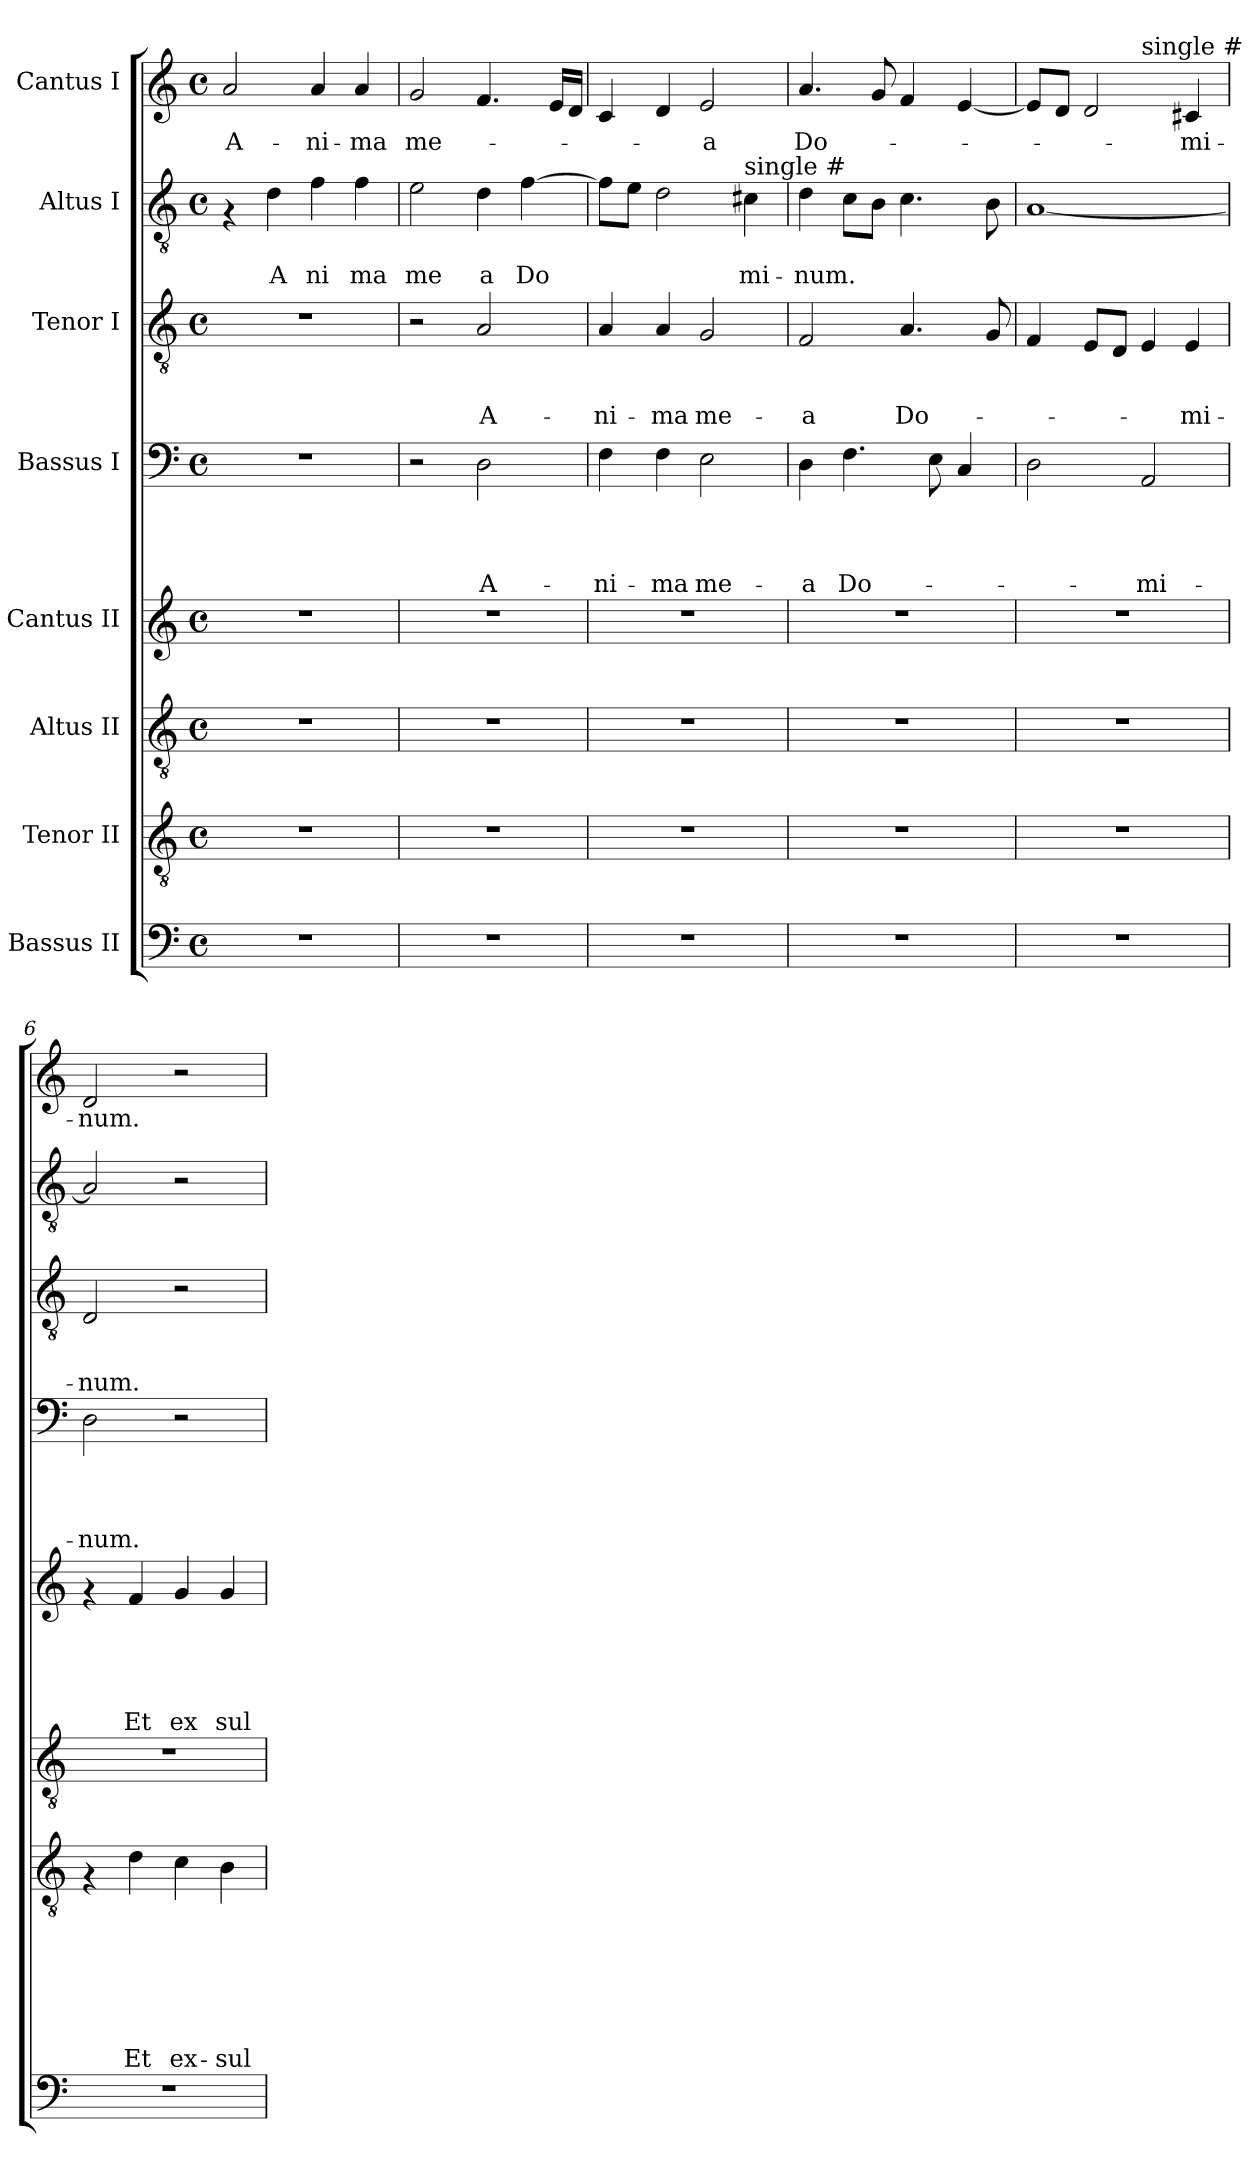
**kern	**kern	**text	**text	**text	**text	**text	**text	**text	**kern	**kern	**text	**text	**text	**text	**text	**kern	**text	**text	**text	**text	**kern	**text	**text	**text	**kern	**text	**text	**kern	**text
*part8	*part7	*part7	*part7	*part7	*part7	*part7	*part7	*part7	*part6	*part5	*part5	*part5	*part5	*part5	*part5	*part4	*part4	*part4	*part4	*part4	*part3	*part3	*part3	*part3	*part2	*part2	*part2	*part1	*part1
*staff8	*staff7	*staff7	*staff7	*staff7	*staff7	*staff7	*staff7	*staff7	*staff6	*staff5	*staff5	*staff5	*staff5	*staff5	*staff5	*staff4	*staff4	*staff4	*staff4	*staff4	*staff3	*staff3	*staff3	*staff3	*staff2	*staff2	*staff2	*staff1	*staff1
*I"Bassus II	*I"Tenor II	*	*	*	*	*	*	*	*I"Altus II	*I"Cantus II	*	*	*	*	*	*I"Bassus I	*	*	*	*	*I"Tenor I	*	*	*	*I"Altus I	*	*	*I"Cantus I	*
*clefF4	*clefGv2	*	*	*	*	*	*	*	*clefGv2	*clefG2	*	*	*	*	*	*clefF4	*	*	*	*	*clefGv2	*	*	*	*clefGv2	*	*	*clefG2	*
*k[]	*k[]	*	*	*	*	*	*	*	*k[]	*k[]	*	*	*	*	*	*k[]	*	*	*	*	*k[]	*	*	*	*k[]	*	*	*k[]	*
*C:	*C:	*	*	*	*	*	*	*	*C:	*C:	*	*	*	*	*	*C:	*	*	*	*	*C:	*	*	*	*C:	*	*	*C:	*
*M4/4	*M4/4	*	*	*	*	*	*	*	*M4/4	*M4/4	*	*	*	*	*	*M4/4	*	*	*	*	*M4/4	*	*	*	*M4/4	*	*	*M4/4	*
*met(c)	*met(c)	*	*	*	*	*	*	*	*met(c)	*met(c)	*	*	*	*	*	*met(c)	*	*	*	*	*met(c)	*	*	*	*met(c)	*	*	*met(c)	*
=1	=1	=1	=1	=1	=1	=1	=1	=1	=1	=1	=1	=1	=1	=1	=1	=1	=1	=1	=1	=1	=1	=1	=1	=1	=1	=1	=1	=1	=1
!	!	!	!	!	!	!	!	!	!	!	!	!	!	!	!	!	!	!	!	!	!	!	!	!	!	!	!	!	!LO:LY:b
1r	1r	.	.	.	.	.	.	.	1r	1r	.	.	.	.	.	1r	.	.	.	.	1r	.	.	.	4rF	.	.	2a/	A-
!	!	!	!	!	!	!	!	!	!	!	!	!	!	!	!	!	!	!	!	!	!	!	!	!	!	!	!LO:LY:b	!	!
.	.	.	.	.	.	.	.	.	.	.	.	.	.	.	.	.	.	.	.	.	.	.	.	.	4d\	.	A	.	.
!	!	!	!	!	!	!	!	!	!	!	!	!	!	!	!	!	!	!	!	!	!	!	!	!	!	!	!LO:LY:b	!	!LO:LY:b
.	.	.	.	.	.	.	.	.	.	.	.	.	.	.	.	.	.	.	.	.	.	.	.	.	4f\	.	ni	4a/	-ni-
!	!	!	!	!	!	!	!	!	!	!	!	!	!	!	!	!	!	!	!	!	!	!	!	!	!	!	!LO:LY:b	!	!LO:LY:b
.	.	.	.	.	.	.	.	.	.	.	.	.	.	.	.	.	.	.	.	.	.	.	.	.	4f\	.	ma	4a/	-ma
=2	=2	=2	=2	=2	=2	=2	=2	=2	=2	=2	=2	=2	=2	=2	=2	=2	=2	=2	=2	=2	=2	=2	=2	=2	=2	=2	=2	=2	=2
!	!	!	!	!	!	!	!	!	!	!	!	!	!	!	!	!	!	!	!	!	!	!	!	!	!	!	!LO:LY:b	!	!LO:LY:b
1r	1r	.	.	.	.	.	.	.	1r	1r	.	.	.	.	.	2r	.	.	.	.	2r	.	.	.	2e\	.	me	2g/	me-
!	!	!	!	!	!	!	!	!	!	!	!	!	!	!	!	!	!	!	!	!LO:LY:b	!	!	!	!LO:LY:b	!	!	!LO:LY:b	!	!
.	.	.	.	.	.	.	.	.	.	.	.	.	.	.	.	2D\	.	.	.	A-	2A/	.	.	A-	4d\	.	a	4.f/	.
!	!	!	!	!	!	!	!	!	!	!	!	!	!	!	!	!	!	!	!	!	!	!	!	!	!	!	!LO:LY:b	!	!
.	.	.	.	.	.	.	.	.	.	.	.	.	.	.	.	.	.	.	.	.	.	.	.	.	[>4f\	.	Do	.	.
.	.	.	.	.	.	.	.	.	.	.	.	.	.	.	.	.	.	.	.	.	.	.	.	.	.	.	.	16e/LL	.
.	.	.	.	.	.	.	.	.	.	.	.	.	.	.	.	.	.	.	.	.	.	.	.	.	.	.	.	16d/JJ	.
=3	=3	=3	=3	=3	=3	=3	=3	=3	=3	=3	=3	=3	=3	=3	=3	=3	=3	=3	=3	=3	=3	=3	=3	=3	=3	=3	=3	=3	=3
!	!	!	!	!	!	!	!	!	!	!	!	!	!	!	!	!	!	!	!	!LO:LY:b	!	!	!	!LO:LY:b	!	!	!	!	!
1r	1r	.	.	.	.	.	.	.	1r	1r	.	.	.	.	.	4F\	.	.	.	-ni-	4A/	.	.	-ni-	8f\L]	.	.	4c/	.
.	.	.	.	.	.	.	.	.	.	.	.	.	.	.	.	.	.	.	.	.	.	.	.	.	8e\J	.	.	.	.
!	!	!	!	!	!	!	!	!	!	!	!	!	!	!	!	!	!	!	!	!LO:LY:b	!	!	!	!LO:LY:b	!	!	!	!	!
.	.	.	.	.	.	.	.	.	.	.	.	.	.	.	.	4F\	.	.	.	-ma	4A/	.	.	-ma	2d\	.	.	4d/	.
!	!	!	!	!	!	!	!	!	!	!	!	!	!	!	!	!	!	!	!	!LO:LY:b	!	!	!	!LO:LY:b	!	!	!	!	!LO:LY:b
.	.	.	.	.	.	.	.	.	.	.	.	.	.	.	.	2E\	.	.	.	me-	2G/	.	.	me-	.	.	.	2e/	-a
!	!	!	!	!	!	!	!	!	!	!	!	!	!	!	!	!	!	!	!	!	!	!	!	!	!LO:TX:a:t=single #	!	!	!	!
!	!	!	!	!	!	!	!	!	!	!	!	!	!	!	!	!	!	!	!	!	!	!	!	!	!	!	!LO:LY:b	!	!
.	.	.	.	.	.	.	.	.	.	.	.	.	.	.	.	.	.	.	.	.	.	.	.	.	4c#\	.	mi-	.	.
=4	=4	=4	=4	=4	=4	=4	=4	=4	=4	=4	=4	=4	=4	=4	=4	=4	=4	=4	=4	=4	=4	=4	=4	=4	=4	=4	=4	=4	=4
!	!	!	!	!	!	!	!	!	!	!	!	!	!	!	!	!	!	!	!	!LO:LY:b	!	!	!	!LO:LY:b	!	!	!LO:LY:b	!	!LO:LY:b
1r	1r	.	.	.	.	.	.	.	1r	1r	.	.	.	.	.	4D\	.	.	.	-a	2F/	.	.	-a	4d\	.	-num.	4.a/	Do-
!	!	!	!	!	!	!	!	!	!	!	!	!	!	!	!	!	!	!	!	!LO:LY:b	!	!	!	!	!	!	!	!	!
.	.	.	.	.	.	.	.	.	.	.	.	.	.	.	.	4.F\	.	.	.	Do-	.	.	.	.	8c\L	.	.	.	.
.	.	.	.	.	.	.	.	.	.	.	.	.	.	.	.	.	.	.	.	.	.	.	.	.	8B\J	.	.	8g/	.
!	!	!	!	!	!	!	!	!	!	!	!	!	!	!	!	!	!	!	!	!	!	!	!	!LO:LY:b	!	!	!	!	!
.	.	.	.	.	.	.	.	.	.	.	.	.	.	.	.	.	.	.	.	.	4.A/	.	.	Do-	4.c\	.	.	4f/	.
.	.	.	.	.	.	.	.	.	.	.	.	.	.	.	.	8E\	.	.	.	.	.	.	.	.	.	.	.	.	.
.	.	.	.	.	.	.	.	.	.	.	.	.	.	.	.	4C/	.	.	.	.	.	.	.	.	.	.	.	[<4e/	.
.	.	.	.	.	.	.	.	.	.	.	.	.	.	.	.	.	.	.	.	.	8G/	.	.	.	8B\	.	.	.	.
=5	=5	=5	=5	=5	=5	=5	=5	=5	=5	=5	=5	=5	=5	=5	=5	=5	=5	=5	=5	=5	=5	=5	=5	=5	=5	=5	=5	=5	=5
*	*	*	*	*	*	*	*	*	*	*	*	*	*	*	*	*	*	*	*	*	*	*	*	*	*	*	*	*^	*
1r	1r	.	.	.	.	.	.	.	1r	1r	.	.	.	.	.	2D\	.	.	.	.	4F/	.	.	.	[<1A	.	.	8e/L]	2ryy	.
.	.	.	.	.	.	.	.	.	.	.	.	.	.	.	.	.	.	.	.	.	.	.	.	.	.	.	.	8d/J	.	.
.	.	.	.	.	.	.	.	.	.	.	.	.	.	.	.	.	.	.	.	.	8E/L	.	.	.	.	.	.	2d/	.	.
.	.	.	.	.	.	.	.	.	.	.	.	.	.	.	.	.	.	.	.	.	8D/J	.	.	.	.	.	.	.	.	.
!	!	!	!	!	!	!	!	!	!	!	!	!	!	!	!	!	!	!	!	!	!	!	!	!	!	!	!	!	!LO:TX:a:t=single #	!
!	!	!	!	!	!	!	!	!	!	!	!	!	!	!	!	!	!	!	!	!LO:LY:b	!	!	!	!	!	!	!	!	!	!
.	.	.	.	.	.	.	.	.	.	.	.	.	.	.	.	2AA/	.	.	.	-mi-	4E/	.	.	.	.	.	.	.	2ryy	.
!	!	!	!	!	!	!	!	!	!	!	!	!	!	!	!	!	!	!	!	!	!	!	!	!LO:LY:b	!	!	!	!	!	!LO:LY:b
.	.	.	.	.	.	.	.	.	.	.	.	.	.	.	.	.	.	.	.	.	4E/	.	.	-mi-	.	.	.	4c#/	.	-mi-
=6	=6	=6	=6	=6	=6	=6	=6	=6	=6	=6	=6	=6	=6	=6	=6	=6	=6	=6	=6	=6	=6	=6	=6	=6	=6	=6	=6	=6	=6	=6
!	!	!	!	!	!	!	!	!	!	!	!	!	!	!	!	!	!	!	!	!LO:LY:b	!	!	!	!LO:LY:b	!	!	!	!	!	!LO:LY:b
*	*	*	*	*	*	*	*	*	*	*	*	*	*	*	*	*	*	*	*	*	*	*	*	*	*	*	*	*v	*v	*
1r	4rF	.	.	.	.	.	.	.	1r	4rf	.	.	.	.	.	2D\	.	.	.	-num.	2D/	.	.	-num.	2A/]	.	.	2d/	-num.
!	!	!	!	!	!	!	!	!LO:LY:b	!	!	!	!	!	!	!LO:LY:b	!	!	!	!	!	!	!	!	!	!	!	!	!	!
.	4d\	.	.	.	.	.	.	Et	.	4f/	.	.	.	.	Et	.	.	.	.	.	.	.	.	.	.	.	.	.	.
!	!	!	!	!	!	!	!	!LO:LY:b	!	!	!	!	!	!	!LO:LY:b	!	!	!	!	!	!	!	!	!	!	!	!	!	!
.	4c\	.	.	.	.	.	.	ex-	.	4g/	.	.	.	.	ex	2r	.	.	.	.	2r	.	.	.	2r	.	.	2r	.
!	!	!	!	!	!	!	!	!LO:LY:b	!	!	!	!	!	!	!LO:LY:b	!	!	!	!	!	!	!	!	!	!	!	!	!	!
.	4B\	.	.	.	.	.	.	-sul-	.	4g/	.	.	.	.	sul	.	.	.	.	.	.	.	.	.	.	.	.	.	.
=	=	=	=	=	=	=	=	=	=	=	=	=	=	=	=	=	=	=	=	=	=	=	=	=	=	=	=	=	=
*-	*-	*-	*-	*-	*-	*-	*-	*-	*-	*-	*-	*-	*-	*-	*-	*-	*-	*-	*-	*-	*-	*-	*-	*-	*-	*-	*-	*-	*-
